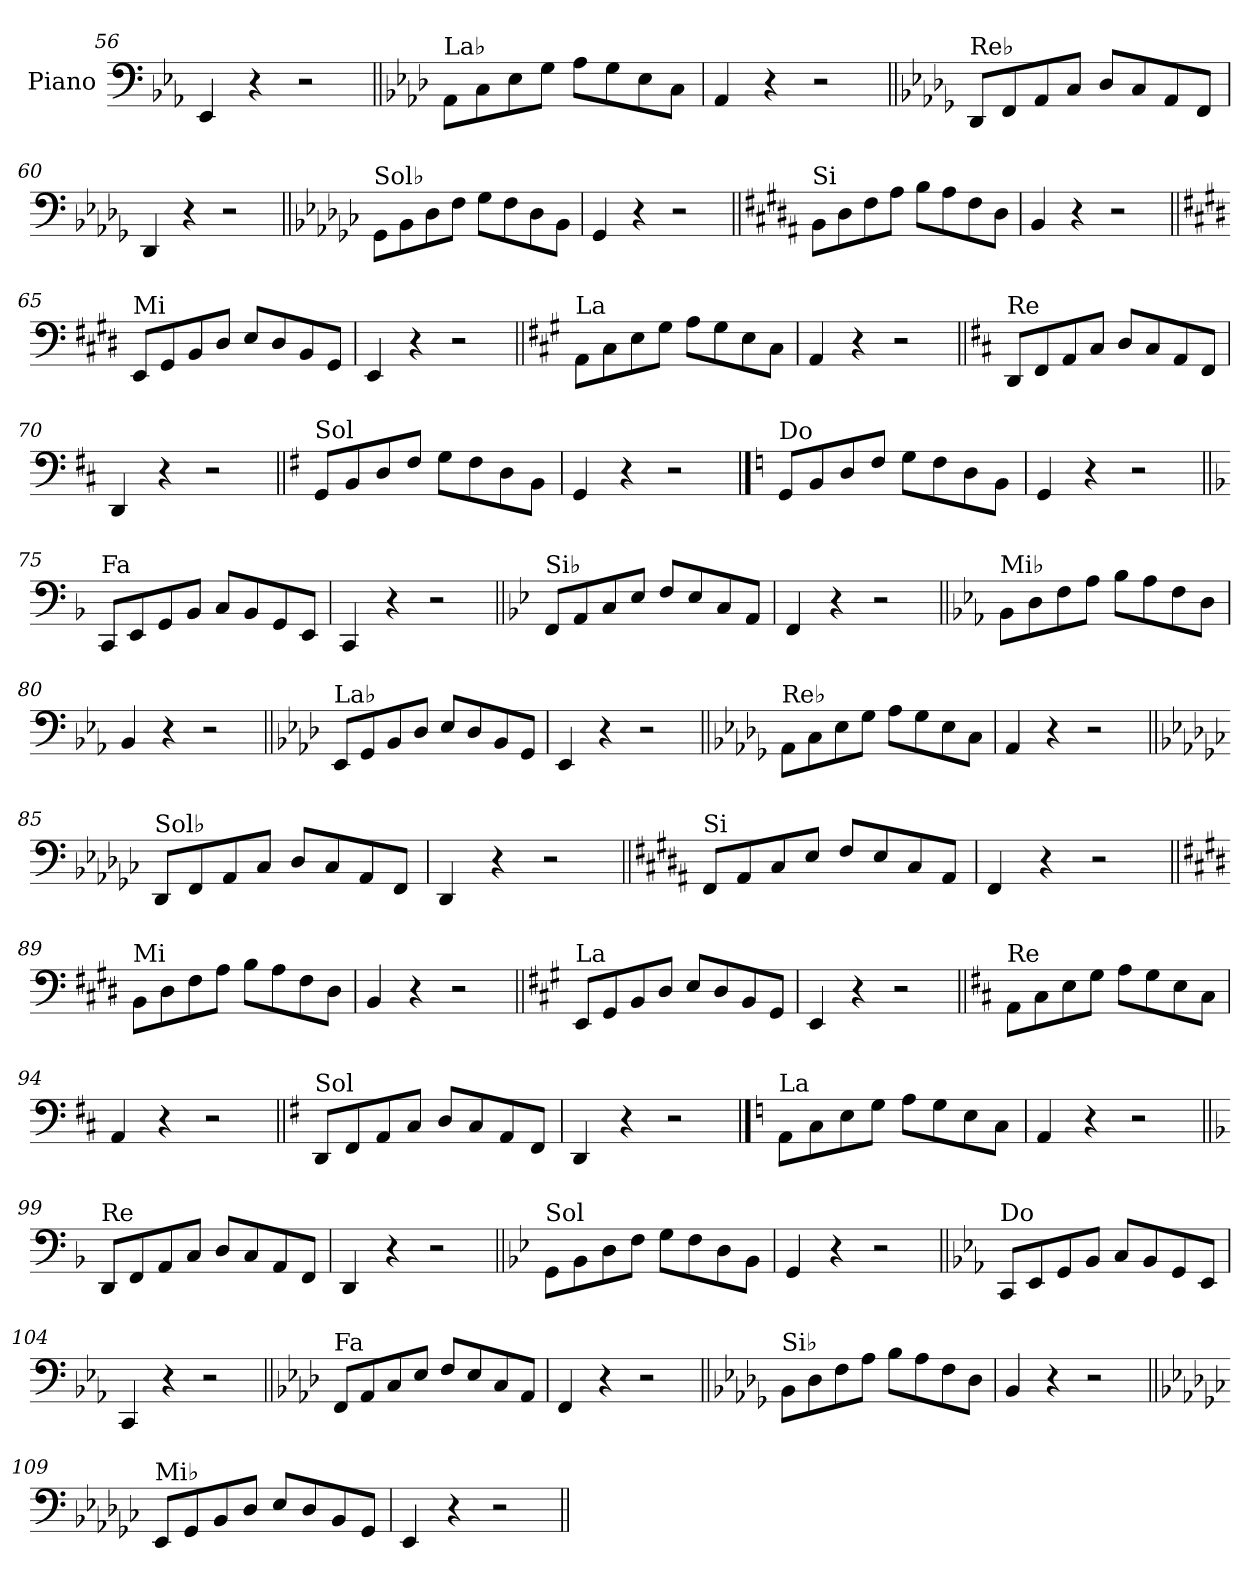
**kern
*part1
*staff1
*I"Piano
*I'Pno.
*clefF4
*k[b-e-a-]
=56
4EE-/
4r
2r
=57||
*k[b-e-a-d-]
!LO:TX:a:t=La♭
8AA-\L
8C\
8E-\
8G\J
8A-\L
8G\
8E-\
8C\J
=58
4AA-/
4r
2r
=59||
*k[b-e-a-d-g-]
!LO:TX:a:t=Re♭
8DD-/L
8FF/
8AA-/
8C/J
8D-/L
8C/
8AA-/
8FF/J
=60
4DD-/
4r
2r
!!LO:LB:g=z
=61||
*k[b-e-a-d-g-c-]
!LO:TX:a:t=Sol♭
8GG-\L
8BB-\
8D-\
8F\J
8G-\L
8F\
8D-\
8BB-\J
=62
4GG-/
4r
2r
=63||
*k[f#c#g#d#a#]
!LO:TX:a:t=Si
8BB\L
8D#\
8F#\
8A#\J
8B\L
8A#\
8F#\
8D#\J
=64
4BB/
4r
2r
=65||
*k[f#c#g#d#]
!LO:TX:a:t=Mi
8EE/L
8GG#/
8BB/
8D#/J
8E/L
8D#/
8BB/
8GG#/J
=66
4EE/
4r
2r
!!LO:LB:g=z
=67||
*k[f#c#g#]
!LO:TX:a:t=La
8AA\L
8C#\
8E\
8G#\J
8A\L
8G#\
8E\
8C#\J
=68
4AA/
4r
2r
=69||
*k[f#c#]
!LO:TX:a:t=Re
8DD/L
8FF#/
8AA/
8C#/J
8D/L
8C#/
8AA/
8FF#/J
=70
4DD/
4r
2r
=71||
*k[f#]
!LO:TX:a:t=Sol
8GG/L
8BB/
8D/
8F#/J
8G\L
8F#\
8D\
8BB\J
=72
4GG/
4r
2r
!!LO:LB:g=z
==73
*k[]
!LO:TX:a:t=Do
8GG/L
8BB/
8D/
8F/J
8G\L
8F\
8D\
8BB\J
=74
4GG/
4r
2r
=75||
*k[b-]
!LO:TX:a:t=Fa
8CC/L
8EE/
8GG/
8BB-/J
8C/L
8BB-/
8GG/
8EE/J
=76
4CC/
4r
2r
=77||
*k[b-e-]
!LO:TX:a:t=Si♭
8FF/L
8AA/
8C/
8E-/J
8F/L
8E-/
8C/
8AA/J
=78
4FF/
4r
2r
!!LO:LB:g=z
=79||
*k[b-e-a-]
!LO:TX:a:t=Mi♭
8BB-\L
8D\
8F\
8A-\J
8B-\L
8A-\
8F\
8D\J
=80
4BB-/
4r
2r
=81||
*k[b-e-a-d-]
!LO:TX:a:t=La♭
8EE-/L
8GG/
8BB-/
8D-/J
8E-/L
8D-/
8BB-/
8GG/J
=82
4EE-/
4r
2r
=83||
*k[b-e-a-d-g-]
!LO:TX:a:t=Re♭
8AA-\L
8C\
8E-\
8G-\J
8A-\L
8G-\
8E-\
8C\J
=84
4AA-/
4r
2r
!!LO:LB:g=z
=85||
*k[b-e-a-d-g-c-]
!LO:TX:a:t=Sol♭
8DD-/L
8FF/
8AA-/
8C-/J
8D-/L
8C-/
8AA-/
8FF/J
=86
4DD-/
4r
2r
=87||
*k[f#c#g#d#a#]
!LO:TX:a:t=Si
8FF#/L
8AA#/
8C#/
8E/J
8F#/L
8E/
8C#/
8AA#/J
=88
4FF#/
4r
2r
=89||
*k[f#c#g#d#]
!LO:TX:a:t=Mi
8BB\L
8D#\
8F#\
8A\J
8B\L
8A\
8F#\
8D#\J
=90
4BB/
4r
2r
!!LO:LB:g=z
=91||
*k[f#c#g#]
!LO:TX:a:t=La
8EE/L
8GG#/
8BB/
8D/J
8E/L
8D/
8BB/
8GG#/J
=92
4EE/
4r
2r
=93||
*k[f#c#]
!LO:TX:a:t=Re
8AA\L
8C#\
8E\
8G\J
8A\L
8G\
8E\
8C#\J
=94
4AA/
4r
2r
=95||
*k[f#]
!LO:TX:a:t=Sol
8DD/L
8FF#/
8AA/
8C/J
8D/L
8C/
8AA/
8FF#/J
=96
4DD/
4r
2r
!!LO:PB:g=z
==97
*k[]
!LO:TX:a:t=La
8AA\L
8C\
8E\
8G\J
8A\L
8G\
8E\
8C\J
=98
4AA/
4r
2r
=99||
*k[b-]
!LO:TX:a:t=Re
8DD/L
8FF/
8AA/
8C/J
8D/L
8C/
8AA/
8FF/J
=100
4DD/
4r
2r
=101||
*k[b-e-]
!LO:TX:a:t=Sol
8GG\L
8BB-\
8D\
8F\J
8G\L
8F\
8D\
8BB-\J
=102
4GG/
4r
2r
!!LO:LB:g=z
=103||
*k[b-e-a-]
!LO:TX:a:t=Do
8CC/L
8EE-/
8GG/
8BB-/J
8C/L
8BB-/
8GG/
8EE-/J
=104
4CC/
4r
2r
=105||
*k[b-e-a-d-]
!LO:TX:a:t=Fa
8FF/L
8AA-/
8C/
8E-/J
8F/L
8E-/
8C/
8AA-/J
=106
4FF/
4r
2r
=107||
*k[b-e-a-d-g-]
!LO:TX:a:t=Si♭
8BB-\L
8D-\
8F\
8A-\J
8B-\L
8A-\
8F\
8D-\J
=108
4BB-/
4r
2r
!!LO:LB:g=z
=109||
*k[b-e-a-d-g-c-]
!LO:TX:a:t=Mi♭
8EE-/L
8GG-/
8BB-/
8D-/J
8E-/L
8D-/
8BB-/
8GG-/J
=110
4EE-/
4r
2r
=||
*-
